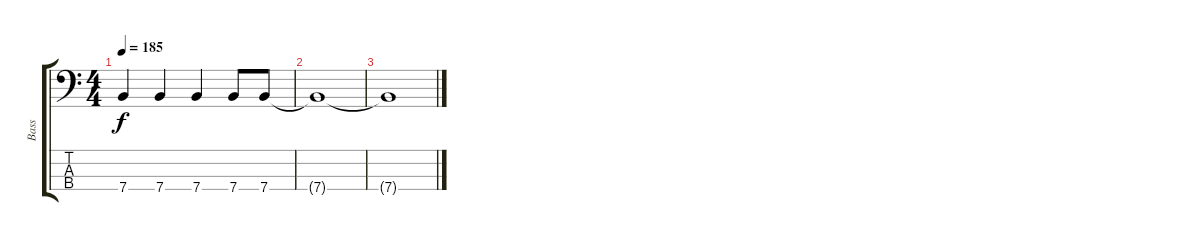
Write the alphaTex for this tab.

\track ("Bass" "Bass") {instrument electricbassfinger}
\staff {score tabs}
\tuning (G2 D2 A1 E1) {hide}
\ts (4 4)
\tempo 185
\clef f4
\ks c
7.4.4{dy f} 7.4.4 7.4.4 7.4.8 7.4.8 |
7.4{t}.1 |
7.4{t}.1
